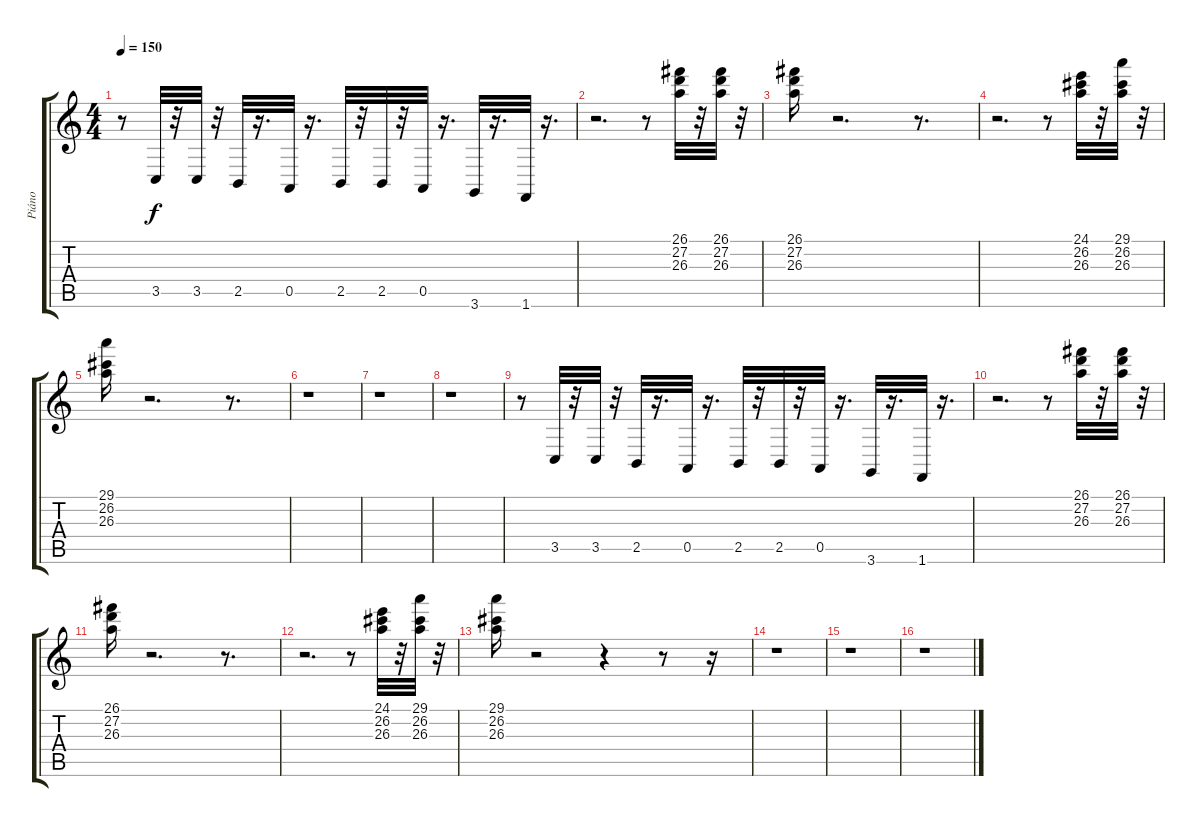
\track ("Piáno" "Piáno") {instrument acousticgrandpiano}
\staff {score tabs}
\tuning (E4 B3 G3 D3 A2 E2) {hide}
\ts (4 4)
\tempo 150
\clef g2
\ks c
r.8{dy f} 3.5.32 r.32 3.5.32 r.32 2.5.32 r.16{d} 0.5.32 r.16{d} 2.5.32 r.32 2.5.32 r.32 0.5.32 r.16{d} 3.6.32 r.16{d} 1.6.32 r.16{d} |
r.2{d} r.8 (26.1 27.2 26.3).32 r.32 (26.1 27.2 26.3).32 r.32 |
(26.1 27.2 26.3).16 r.2{d} r.8{d} |
r.2{d} r.8 (24.1 26.2 26.3).32 r.32 (29.1 26.2 26.3).32 r.32 |
(29.1 26.2 26.3).16 r.2{d} r.8{d} |
r.1 |
r.1 |
r.1 |
r.8 3.5.32 r.32 3.5.32 r.32 2.5.32 r.16{d} 0.5.32 r.16{d} 2.5.32 r.32 2.5.32 r.32 0.5.32 r.16{d} 3.6.32 r.16{d} 1.6.32 r.16{d} |
r.2{d} r.8 (26.1 27.2 26.3).32 r.32 (26.1 27.2 26.3).32 r.32 |
(26.1 27.2 26.3).16 r.2{d} r.8{d} |
r.2{d} r.8 (24.1 26.2 26.3).32 r.32 (29.1 26.2 26.3).32 r.32 |
(29.1 26.2 26.3).16 r.2 r.4 r.8 r.16 |
r.1 |
r.1 |
r.1
